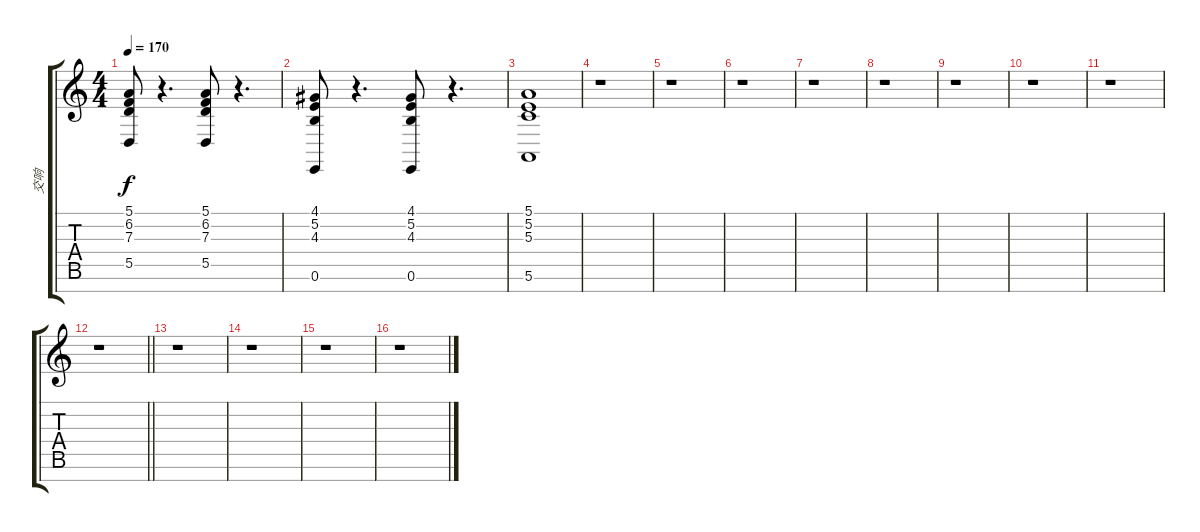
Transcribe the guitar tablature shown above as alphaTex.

\track ("交响" "交响") {instrument orchestrahit}
\staff {score tabs}
\tuning (E4 B3 G3 D3 A2 E2 B1) {hide}
\ts (4 4)
\tempo 170
\clef g2
\ks c
(5.1 6.2 7.3 5.5).8{dy f} r.4{d} (5.1 6.2 7.3 5.5).8 r.4{d} |
(4.1 5.2 4.3 0.6).8 r.4{d} (4.1 5.2 4.3 0.6).8 r.4{d} |
(5.1 5.2 5.3 5.6).1 |
r.1 |
r.1 |
r.1 |
r.1 |
r.1 |
r.1 |
r.1 |
r.1 |
\barLineRight lightlight
r.1 |
r.1 |
r.1 |
r.1 |
r.1
